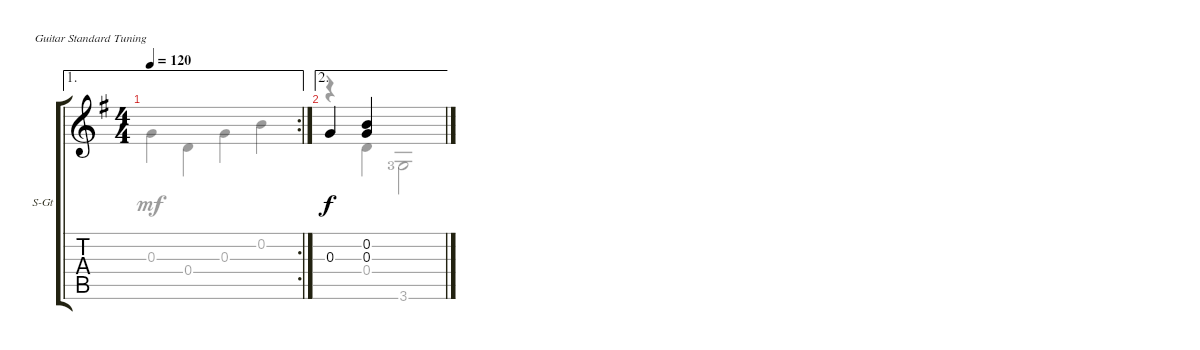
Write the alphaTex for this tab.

\defaultSystemsLayout 4
\bracketExtendMode groupsimilarinstruments
\firstSystemTrackNameOrientation horizontal
\otherSystemsTrackNameOrientation horizontal
\track ("Steel Guitar" "S-Gt") {instrument acousticguitarsteel}
\staff {score tabs}
\tuning (E4 B3 G3 D3 A2 E2)
\voice
\ae 1
\rc 2
\ts (4 4)
\tempo 120
\clef g2
\ks g
|
\ae 2
0.3.4 (0.3 0.2).4
\voice
\clef g2
\ottava regular
\simile none
\ks g
0.3.4{dy mf} 0.4.4 0.3.4 0.2.4 |
r.4 0.4.4 3.6{lf 4}.2
